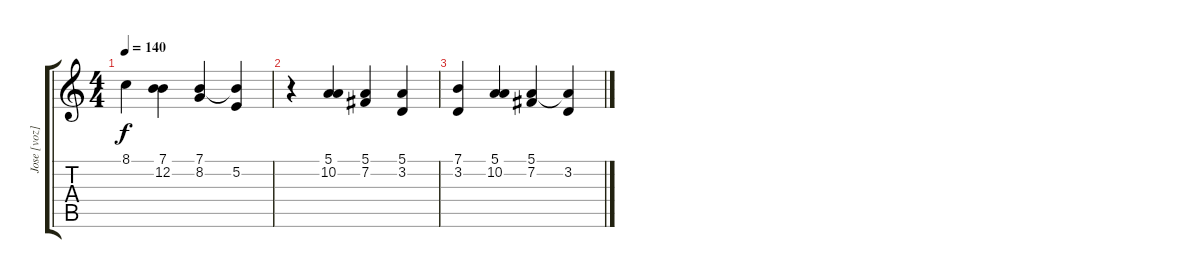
\track ("Jose [voz]" "Jose [voz]") {instrument pad7halo}
\staff {score tabs}
\tuning (E4 B3 G3 D3 A2 E2) {hide}
\ts (4 4)
\tempo 140
\clef g2
\ks c
8.1.4{dy f} (7.1 12.2).4 (7.1 8.2).4 (7.1{t} 5.2).4 |
r.4 (5.1 10.2).4 (5.1 7.2).4 (5.1 3.2).4 |
(7.1 3.2).4 (5.1 10.2).4 (5.1 7.2).4 (5.1{t} 3.2).4
